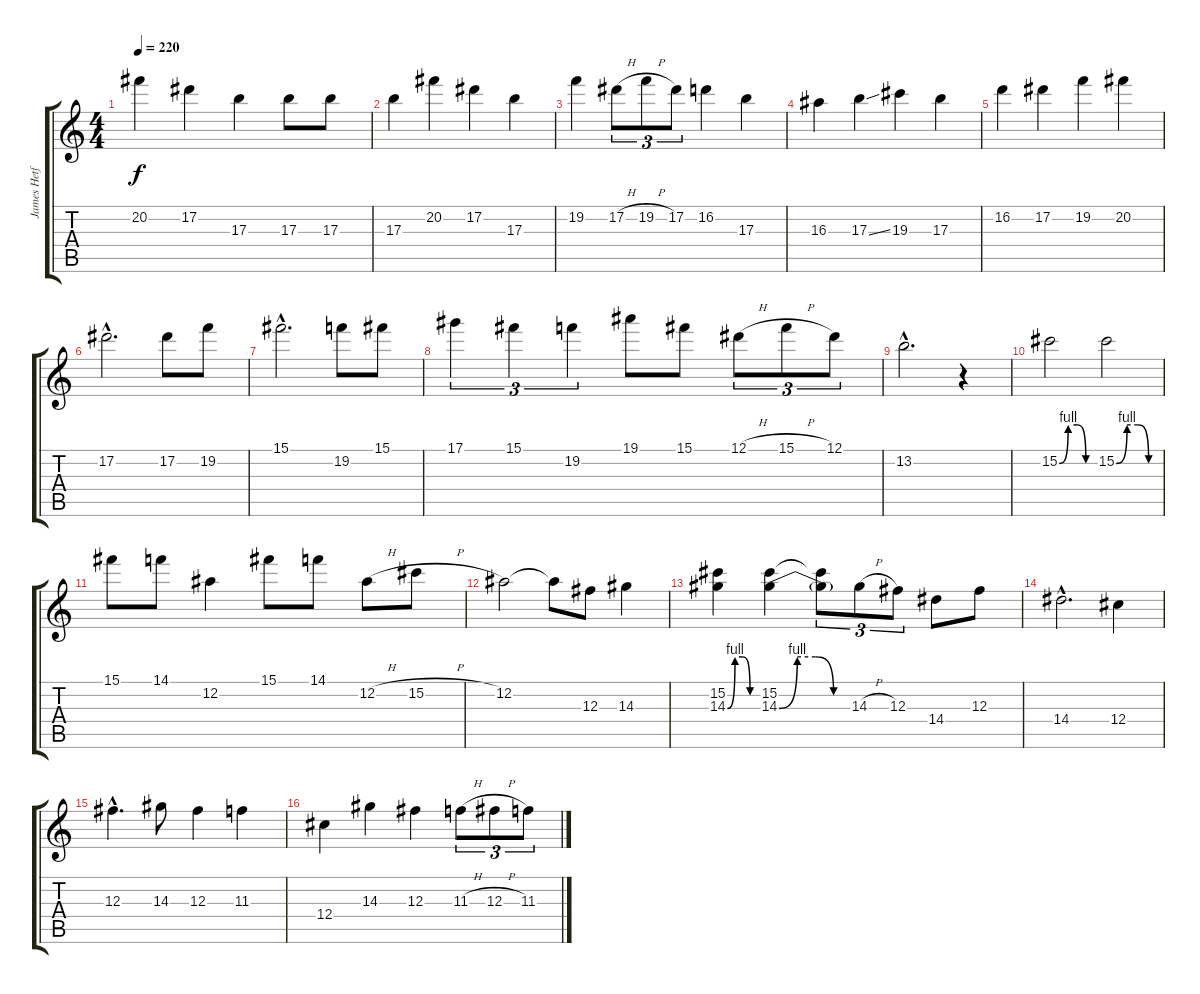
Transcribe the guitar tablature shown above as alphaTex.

\track ("James Hetfield (Clean Guitar)" "James Hetf") {instrument electricguitarclean}
\staff {score tabs}
\tuning (Eb4 Bb3 Gb3 Db3 Ab2 Eb2) {hide}
\ts (4 4)
\tempo 220
\clef g2
\ks c
20.2.4{dy f} 17.2.4 17.3.4 17.3.8 17.3.8 |
17.3.4 20.2.4 17.2.4 17.3.4 |
19.2.4 17.2{h}.8{tu (3 2)} 19.2{h}.8{tu (3 2)} 17.2.8{tu (3 2)} 16.2.4 17.3.4 |
16.3.4 17.3{ss}.4 19.3.4 17.3.4 |
16.2.4 17.2.4 19.2.4 20.2.4 |
17.2{hac}.2{d} 17.2.8 19.2.8 |
15.1{hac}.2{d} 19.2.8 15.1.8 |
17.1.4{tu (3 2)} 15.1.4{tu (3 2)} 19.2.4{tu (3 2)} 19.1.8 15.1.8 12.1{h}.8{tu (3 2)} 15.1{h}.8{tu (3 2)} 12.1.8{tu (3 2)} |
13.2{hac}.2{d} r.4 |
15.2{be (custom 0 0 15 4 30 4 45 0 60 0)}.2 15.2{be (custom 0 0 15 4 30 4 45 0 60 0)}.2 |
15.1.8 14.1.8 12.2.4 15.1.8 14.1.8 12.2{h}.8 15.2{h}.8 |
12.2.2 12.2{t}.8 12.3.8 14.3.4 |
(15.2 14.3{be (custom 0 0 15 4 30 4 45 0 60 0)}).4 (15.2 14.3{be (custom 0 0 15 4 30 4 45 0 60 0)}).4 (15.2{t} 14.3{t}).8{tu (3 2)} 14.3{h}.8{tu (3 2)} 12.3.8{tu (3 2)} 14.4.8 12.3.8 |
14.4{hac}.2{d} 12.4.4 |
12.3{hac}.4{d} 14.3.8 12.3.4 11.3.4 |
12.4.4 14.3.4 12.3.4 11.3{h}.8{tu (3 2)} 12.3{h}.8{tu (3 2)} 11.3.8{tu (3 2)}
